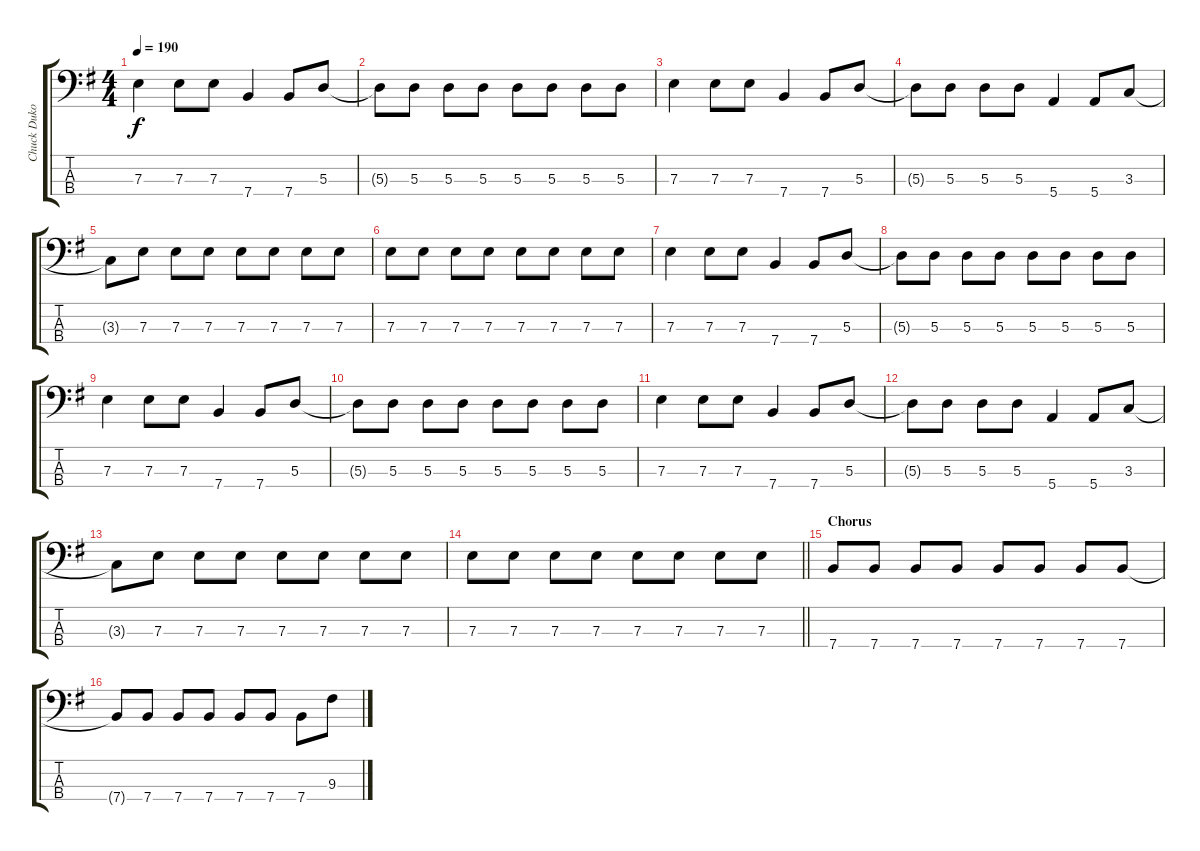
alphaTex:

\track ("Chuck Dukowski" "Chuck Duko") {instrument electricbassfinger}
\staff {score tabs}
\tuning (G2 D2 A1 E1) {hide}
\ts (4 4)
\tempo 190
\clef f4
\ks eminor
7.3.4{dy f} 7.3.8 7.3.8 7.4.4 7.4.8 5.3.8 |
5.3{t}.8 5.3.8 5.3.8 5.3.8 5.3.8 5.3.8 5.3.8 5.3.8 |
7.3.4 7.3.8 7.3.8 7.4.4 7.4.8 5.3.8 |
5.3{t}.8 5.3.8 5.3.8 5.3.8 5.4.4 5.4.8 3.3.8 |
3.3{t}.8 7.3.8 7.3.8 7.3.8 7.3.8 7.3.8 7.3.8 7.3.8 |
7.3.8 7.3.8 7.3.8 7.3.8 7.3.8 7.3.8 7.3.8 7.3.8 |
7.3.4 7.3.8 7.3.8 7.4.4 7.4.8 5.3.8 |
5.3{t}.8 5.3.8 5.3.8 5.3.8 5.3.8 5.3.8 5.3.8 5.3.8 |
7.3.4 7.3.8 7.3.8 7.4.4 7.4.8 5.3.8 |
5.3{t}.8 5.3.8 5.3.8 5.3.8 5.3.8 5.3.8 5.3.8 5.3.8 |
7.3.4 7.3.8 7.3.8 7.4.4 7.4.8 5.3.8 |
5.3{t}.8 5.3.8 5.3.8 5.3.8 5.4.4 5.4.8 3.3.8 |
3.3{t}.8 7.3.8 7.3.8 7.3.8 7.3.8 7.3.8 7.3.8 7.3.8 |
\barLineRight lightlight
7.3.8 7.3.8 7.3.8 7.3.8 7.3.8 7.3.8 7.3.8 7.3.8 |
\section ("" "Chorus")
7.4.8 7.4.8 7.4.8 7.4.8 7.4.8 7.4.8 7.4.8 7.4.8 |
7.4{t}.8 7.4.8 7.4.8 7.4.8 7.4.8 7.4.8 7.4.8 9.3.8
